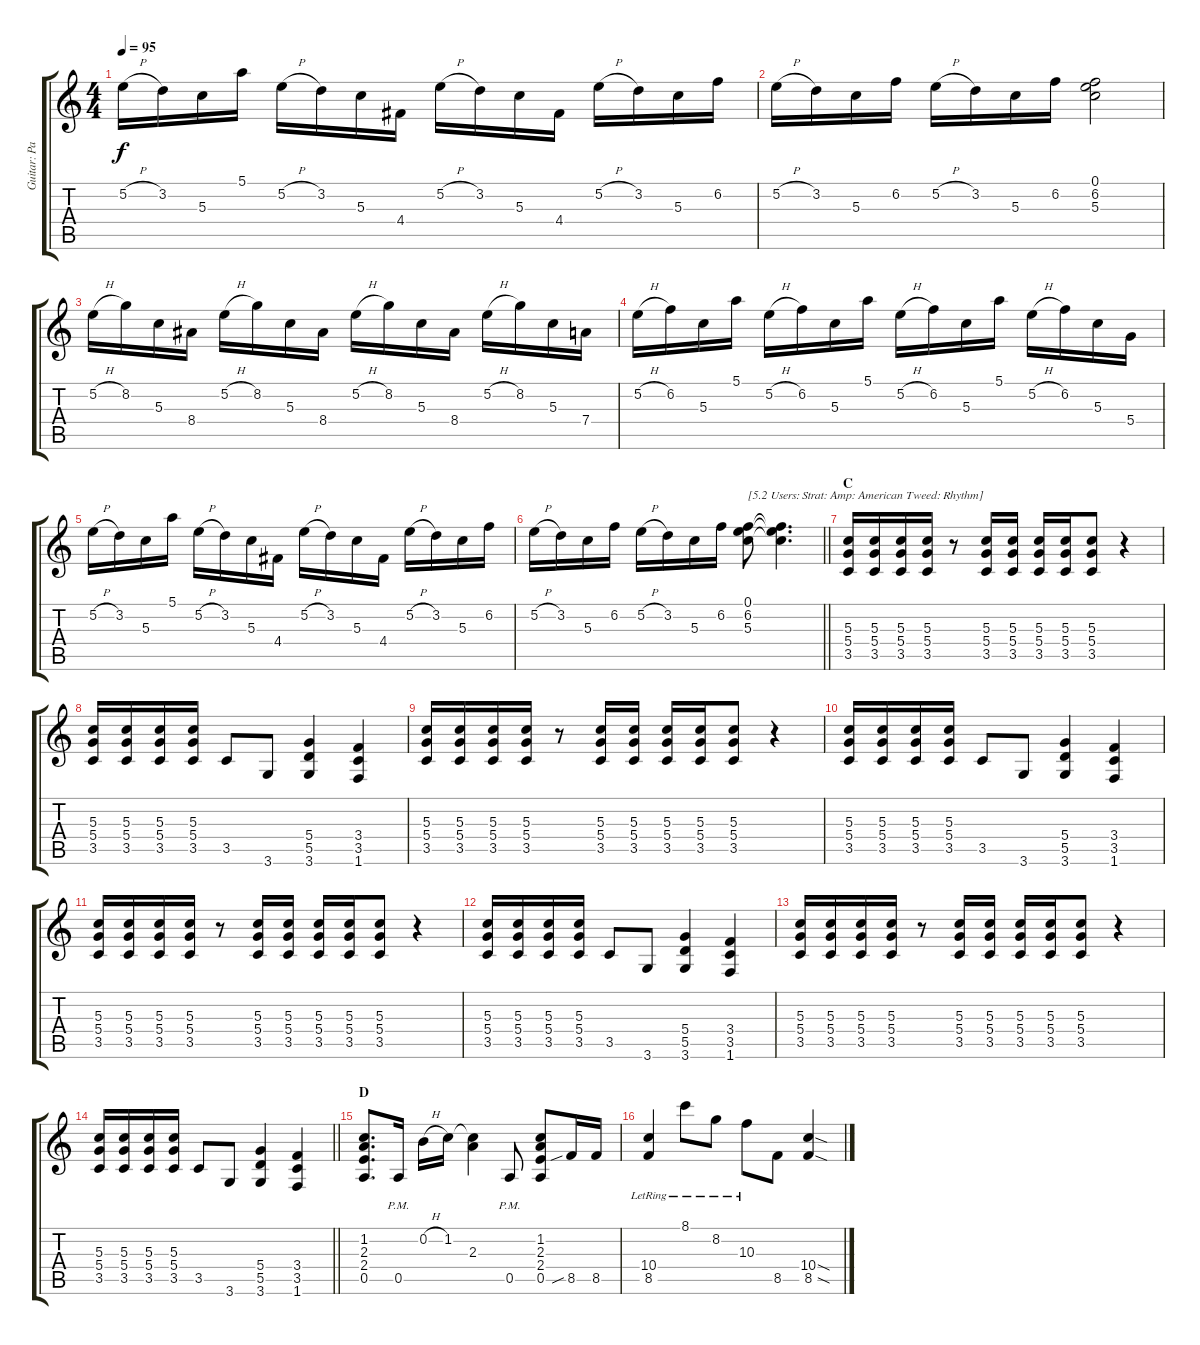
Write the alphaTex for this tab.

\track ("Guitar: Paul" "Guitar: Pa") {instrument electricguitarclean}
\staff {score tabs}
\tuning (E4 B3 G3 D3 A2 E2) {hide}
\ts (4 4)
\tempo 95
\clef g2
\ks c
5.2{h}.16{dy f} 3.2.16 5.3.16 5.1.16 5.2{h}.16 3.2.16 5.3.16 4.4.16 5.2{h}.16 3.2.16 5.3.16 4.4.16 5.2{h}.16 3.2.16 5.3.16 6.2.16 |
5.2{h}.16 3.2.16 5.3.16 6.2.16 5.2{h}.16 3.2.16 5.3.16 6.2.16 (0.1 6.2 5.3).2 |
5.2{h}.16 8.2.16 5.3.16 8.4.16 5.2{h}.16 8.2.16 5.3.16 8.4.16 5.2{h}.16 8.2.16 5.3.16 8.4.16 5.2{h}.16 8.2.16 5.3.16 7.4.16 |
5.2{h}.16 6.2.16 5.3.16 5.1.16 5.2{h}.16 6.2.16 5.3.16 5.1.16 5.2{h}.16 6.2.16 5.3.16 5.1.16 5.2{h}.16 6.2.16 5.3.16 5.4.16 |
5.2{h}.16 3.2.16 5.3.16 5.1.16 5.2{h}.16 3.2.16 5.3.16 4.4.16 5.2{h}.16 3.2.16 5.3.16 4.4.16 5.2{h}.16 3.2.16 5.3.16 6.2.16 |
\barLineRight lightlight
5.2{h}.16 3.2.16 5.3.16 6.2.16 5.2{h}.16 3.2.16 5.3.16 6.2.16 (0.1 6.2 5.3).8{txt "[5.2 Users: Strat: Amp: American Tweed: Rhythm]" volume 0 instrument distortionguitar} (0.1{t} 6.2{t} 5.3{t}).4{d volume 13} |
\section ("" "C")
(5.3 5.4 3.5).16 (5.3 5.4 3.5).16 (5.3 5.4 3.5).16 (5.3 5.4 3.5).16 r.8 (5.3 5.4 3.5).16 (5.3 5.4 3.5).16 (5.3 5.4 3.5).16 (5.3 5.4 3.5).16 (5.3 5.4 3.5).8 r.4 |
(5.3 5.4 3.5).16 (5.3 5.4 3.5).16 (5.3 5.4 3.5).16 (5.3 5.4 3.5).16 3.5.8 3.6.8 (5.4 5.5 3.6).4 (3.4 3.5 1.6).4 |
(5.3 5.4 3.5).16 (5.3 5.4 3.5).16 (5.3 5.4 3.5).16 (5.3 5.4 3.5).16 r.8 (5.3 5.4 3.5).16 (5.3 5.4 3.5).16 (5.3 5.4 3.5).16 (5.3 5.4 3.5).16 (5.3 5.4 3.5).8 r.4 |
(5.3 5.4 3.5).16 (5.3 5.4 3.5).16 (5.3 5.4 3.5).16 (5.3 5.4 3.5).16 3.5.8 3.6.8 (5.4 5.5 3.6).4 (3.4 3.5 1.6).4 |
(5.3 5.4 3.5).16 (5.3 5.4 3.5).16 (5.3 5.4 3.5).16 (5.3 5.4 3.5).16 r.8 (5.3 5.4 3.5).16 (5.3 5.4 3.5).16 (5.3 5.4 3.5).16 (5.3 5.4 3.5).16 (5.3 5.4 3.5).8 r.4 |
(5.3 5.4 3.5).16 (5.3 5.4 3.5).16 (5.3 5.4 3.5).16 (5.3 5.4 3.5).16 3.5.8 3.6.8 (5.4 5.5 3.6).4 (3.4 3.5 1.6).4 |
(5.3 5.4 3.5).16 (5.3 5.4 3.5).16 (5.3 5.4 3.5).16 (5.3 5.4 3.5).16 r.8 (5.3 5.4 3.5).16 (5.3 5.4 3.5).16 (5.3 5.4 3.5).16 (5.3 5.4 3.5).16 (5.3 5.4 3.5).8 r.4 |
\barLineRight lightlight
(5.3 5.4 3.5).16 (5.3 5.4 3.5).16 (5.3 5.4 3.5).16 (5.3 5.4 3.5).16 3.5.8 3.6.8 (5.4 5.5 3.6).4 (3.4 3.5 1.6).4 |
\section ("" "D")
(1.2 2.3 2.4 0.5).8{d} 0.5{pm}.16 0.2{h}.16 1.2.16 (1.2{t} 2.3).4 0.5{pm}.8 (1.2 2.3 2.4 0.5).8 8.5{sib}.16 8.5.16 |
(10.4{lr} 8.5{lr}).4 8.1{lr}.8 8.2{lr}.8 10.3{lr}.8 8.5.8 (10.4{sod} 8.5{sod}).4
